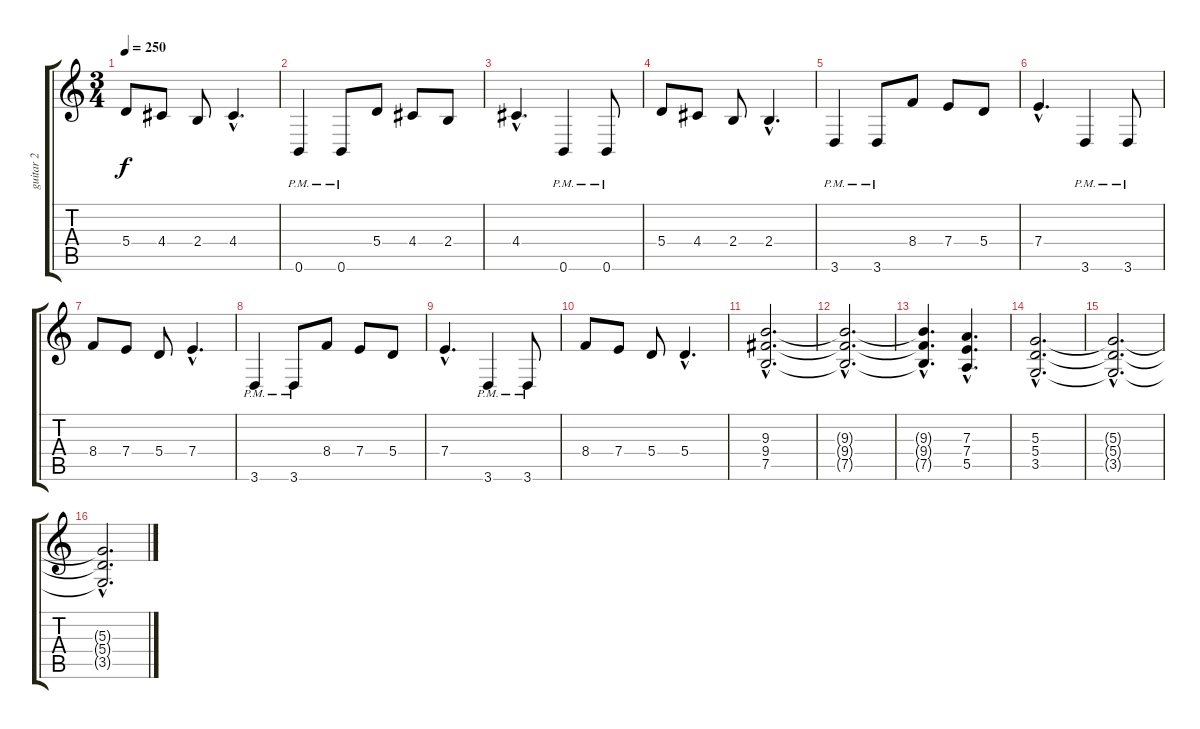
\track ("guitar 2" "guitar 2") {instrument distortionguitar}
\staff {score tabs}
\tuning (B3 Gb3 D3 A2 E2 B1) {hide}
\ts (3 4)
\tempo 250
\clef g2
\ks c
5.4.8{dy f} 4.4.8 2.4.8 4.4{hac}.4{d} |
0.6{pm}.4 0.6{pm}.8 5.4.8 4.4.8 2.4.8 |
4.4{hac}.4{d} 0.6{pm}.4 0.6{pm}.8 |
5.4.8 4.4.8 2.4.8 2.4{hac}.4{d} |
3.6{pm}.4 3.6{pm}.8 8.4.8 7.4.8 5.4.8 |
7.4{hac}.4{d} 3.6{pm}.4 3.6{pm}.8 |
8.4.8 7.4.8 5.4.8 7.4{hac}.4{d} |
3.6{pm}.4 3.6{pm}.8 8.4.8 7.4.8 5.4.8 |
7.4{hac}.4{d} 3.6{pm}.4 3.6{pm}.8 |
8.4.8 7.4.8 5.4.8 5.4{hac}.4{d} |
(9.3{hac} 9.4{hac} 7.5{hac}).2{d} |
(9.3{hac t} 9.4{hac t} 7.5{hac t}).2{d} |
(9.3{hac t} 9.4{hac t} 7.5{hac t}).4{d} (7.3{hac} 7.4{hac} 5.5{hac}).4{d} |
(5.3{hac} 5.4{hac} 3.5{hac}).2{d} |
(5.3{hac t} 5.4{hac t} 3.5{hac t}).2{d} |
(5.3{hac t} 5.4{hac t} 3.5{hac t}).2{d}
